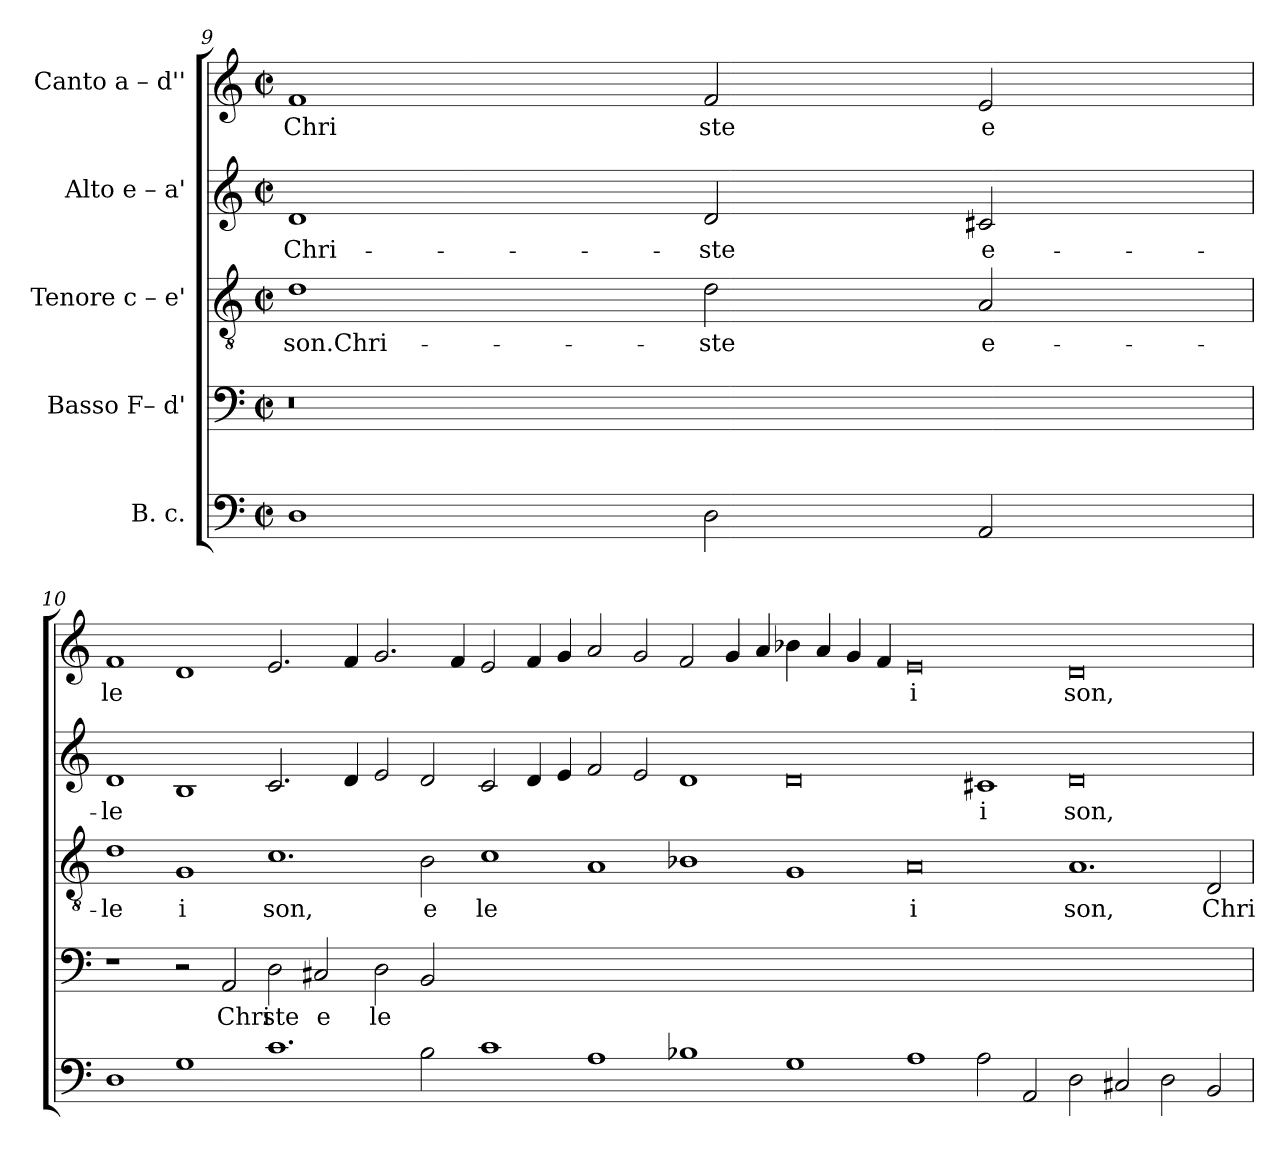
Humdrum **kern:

**kern	**kern	**text	**kern	**text	**kern	**text	**kern	**text
*part5	*part4	*part4	*part3	*part3	*part2	*part2	*part1	*part1
*staff5	*staff4	*staff4	*staff3	*staff3	*staff2	*staff2	*staff1	*staff1
*I"B. c.	*I"Basso  F– d'	*	*I"Tenore  c – e'	*	*I"Alto  e – a'	*	*I"Canto  a – d''	*
*clefF4	*clefF4	*	*clefGv2	*	*clefG2	*	*clefG2	*
*k[]	*k[]	*	*k[]	*	*k[]	*	*k[]	*
*C:	*C:	*	*C:	*	*C:	*	*C:	*
*M2/2	*M2/2	*	*M2/2	*	*M2/2	*	*M2/2	*
*met(c|)	*met(c|)	*	*met(c|)	*	*met(c|)	*	*met(c|)	*
=9	=9	=9	=9	=9	=9	=9	=9	=9
!	!	!	!	!LO:LY:b:cj	!	!LO:LY:b:cj	!	!LO:LY:b:cj
1D	0r	.	1d	-son.Chri-	1d	-Chri-	1f	Chri
!	!	!	!	!LO:LY:b:cj	!	!LO:LY:b:cj	!	!LO:LY:b:cj
2D\	.	.	2d\	-ste	2d/	-ste	2f/	ste
!	!	!	!	!LO:LY:b:cj	!	!LO:LY:b:cj	!	!LO:LY:b:cj
2AA/	.	.	2A/	e-	2c#X/	e-	2e/	e
!!LO:PB:g=z
=10	=10	=10	=10	=10	=10	=10	=10	=10
!	!	!	!	!LO:LY:b:cj	!	!LO:LY:b:cj	!	!LO:LY:b:cj
1D	1r	.	1d	-le	1d	-le	1f	le
!	!	!	!	!LO:LY:b:cj	!	!LO:LY:b:cj	!	!LO:LY:b:cj
1G	2r	.	1G	i	1B	.	1d	.
!	!	!LO:LY:b:cj	!	!	!	!	!	!
.	2AA/	Chri	.	.	.	.	.	.
!	!	!LO:LY:b:cj	!	!LO:LY:b:cj	!	!LO:LY:b:cj	!	!LO:LY:b:cj
1.c	2D\	ste	1.c	son,	2.c/	.	2.e/	.
!	!	!LO:LY:b:cj	!	!	!	!	!	!
.	2C#X/	e	.	.	.	.	.	.
!	!	!	!	!	!	!LO:LY:b:cj	!	!LO:LY:b:cj
.	.	.	.	.	4d/	.	4f/	.
!	!	!LO:LY:b:cj	!	!	!	!LO:LY:b:cj	!	!LO:LY:b:cj
.	2D\	le	.	.	2e/	.	2.g/	.
!	!	!LO:LY:b:cj	!	!LO:LY:b:cj	!	!LO:LY:b:cj	!	!
2B\	2BB/	.	2B\	e	2d/	.	.	.
!	!	!	!	!	!	!	!	!LO:LY:b:cj
.	.	.	.	.	.	.	4f/	.
!	!	!	!	!LO:LY:b:cj	!	!LO:LY:b:cj	!	!LO:LY:b:cj
1c	000ryy	.	1c	le	2c/	.	2e/	.
!	!	!	!	!	!	!LO:LY:b:cj	!	!LO:LY:b:cj
.	.	.	.	.	4d/	.	4f/	.
!	!	!	!	!	!	!LO:LY:b:cj	!	!LO:LY:b:cj
.	.	.	.	.	4e/	.	4g/	.
!	!	!	!	!LO:LY:b:cj	!	!LO:LY:b:cj	!	!LO:LY:b:cj
1A	.	.	1A	.	2f/	.	2a/	.
!	!	!	!	!	!	!LO:LY:b:cj	!	!LO:LY:b:cj
.	.	.	.	.	2e/	.	2g/	.
!	!	!	!	!LO:LY:b:cj	!	!LO:LY:b:cj	!	!LO:LY:b:cj
1B-X	.	.	1B-X	.	1d	.	2f/	.
!	!	!	!	!	!	!	!	!LO:LY:b:cj
.	.	.	.	.	.	.	4g/	.
!	!	!	!	!	!	!	!	!LO:LY:b:cj
.	.	.	.	.	.	.	4a/	.
!	!	!	!	!LO:LY:b:cj	!	!LO:LY:b:cj	!	!LO:LY:b:cj
1G	.	.	1G	.	0d	.	4b-X\	.
!	!	!	!	!	!	!	!	!LO:LY:b:cj
.	.	.	.	.	.	.	4a/	.
!	!	!	!	!	!	!	!	!LO:LY:b:cj
.	.	.	.	.	.	.	4g/	.
!	!	!	!	!	!	!	!	!LO:LY:b:cj
.	.	.	.	.	.	.	4f/	.
!	!	!	!	!LO:LY:b:cj	!	!	!	!LO:LY:b:cj
1A	.	.	0A	i	.	.	0e	i
!	!	!	!	!	!	!LO:LY:b:cj	!	!
2A\	.	.	.	.	1c#X	i	.	.
2AA/	.	.	.	.	.	.	.	.
!	!	!	!	!LO:LY:b:cj	!	!LO:LY:b:cj	!	!LO:LY:b:cj
2D\	.	.	1.A	son,	0d	son,	0d	son,
2C#X/	.	.	.	.	.	.	.	.
2D\	.	.	.	.	.	.	.	.
!	!	!	!	!LO:LY:b:cj	!	!	!	!
2BB/	.	.	2D/	Chri	.	.	.	.
=	=	=	=	=	=	=	=	=
*-	*-	*-	*-	*-	*-	*-	*-	*-
